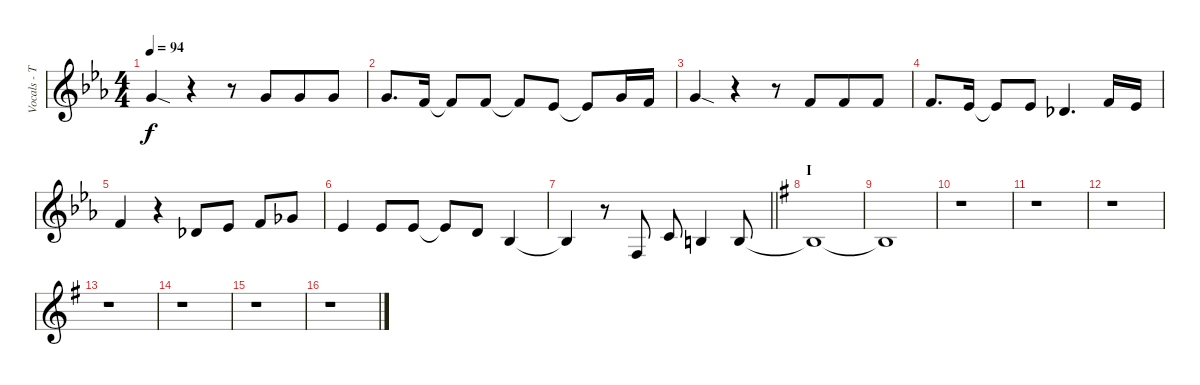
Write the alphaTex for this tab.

\track ("Vocals - Takanori" "Vocals - T") {instrument lead6voice}
\staff {score}
\tuning (E4 B3 G3 D3 A2 E2) {hide}
\ts (4 4)
\tempo 94
\clef g2
\ks eb
3.1{sod}.4{dy f} r.4 r.8 3.1.8{beam merge} 3.1.8 3.1.8 |
3.1.8{d} 1.1.16 1.1{t}.8 1.1.8 1.1{t}.8 4.2.8 4.2{t}.8 3.1.16 1.1.16 |
3.1{sod}.4 r.4 r.8 1.1.8{beam merge} 1.1.8 1.1.8 |
1.1.8{d} 4.2.16 4.2{t}.8 4.2.8 2.2.4{d} 1.1.16 4.2.16 |
1.1.4 r.4 2.2.8 4.2.8 1.1.8 2.1.8 |
4.2.4 4.2.8 4.2.8 4.2{t}.8 3.2.8 3.3.4 |
\barLineRight lightlight
3.3{t}.4 r.8 3.4.8 1.2.8 4.3.4 4.3.8 |
\section ("" "I")
\ks g
4.3{t}.1 |
4.3{t}.1 |
r.1 |
r.1 |
r.1 |
r.1 |
r.1 |
r.1 |
r.1
